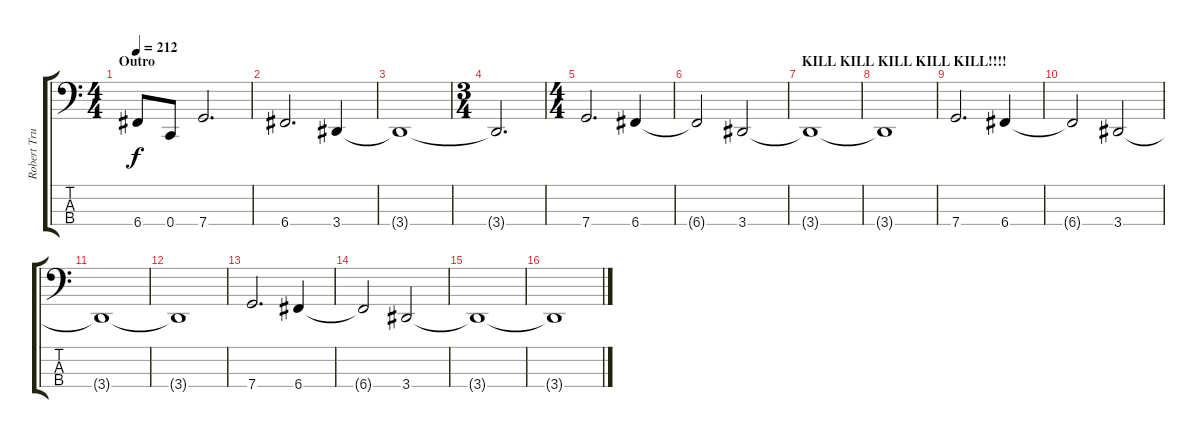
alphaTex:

\track ("Robert Trujillo" "Robert Tru") {instrument electricbassfinger}
\staff {score tabs}
\tuning (F2 C2 G1 C1) {hide}
\ts (4 4)
\section ("" "Outro")
\tempo 212
\clef f4
\ks c
6.4{t}.8{dy f} 0.4.8 7.4.2{d} |
6.4.2{d} 3.4.4 |
3.4{t}.1 |
\ts (3 4)
3.4{t}.2{d} |
\ts (4 4)
7.4.2{d} 6.4.4 |
6.4{t}.2 3.4.2 |
\section ("" "KILL KILL KILL KILL KILL!!!!")
3.4{t}.1 |
3.4{t}.1 |
7.4.2{d} 6.4.4 |
6.4{t}.2 3.4.2 |
3.4{t}.1 |
3.4{t}.1 |
7.4.2{d} 6.4.4 |
6.4{t}.2 3.4.2 |
3.4{t}.1 |
3.4{t}.1
